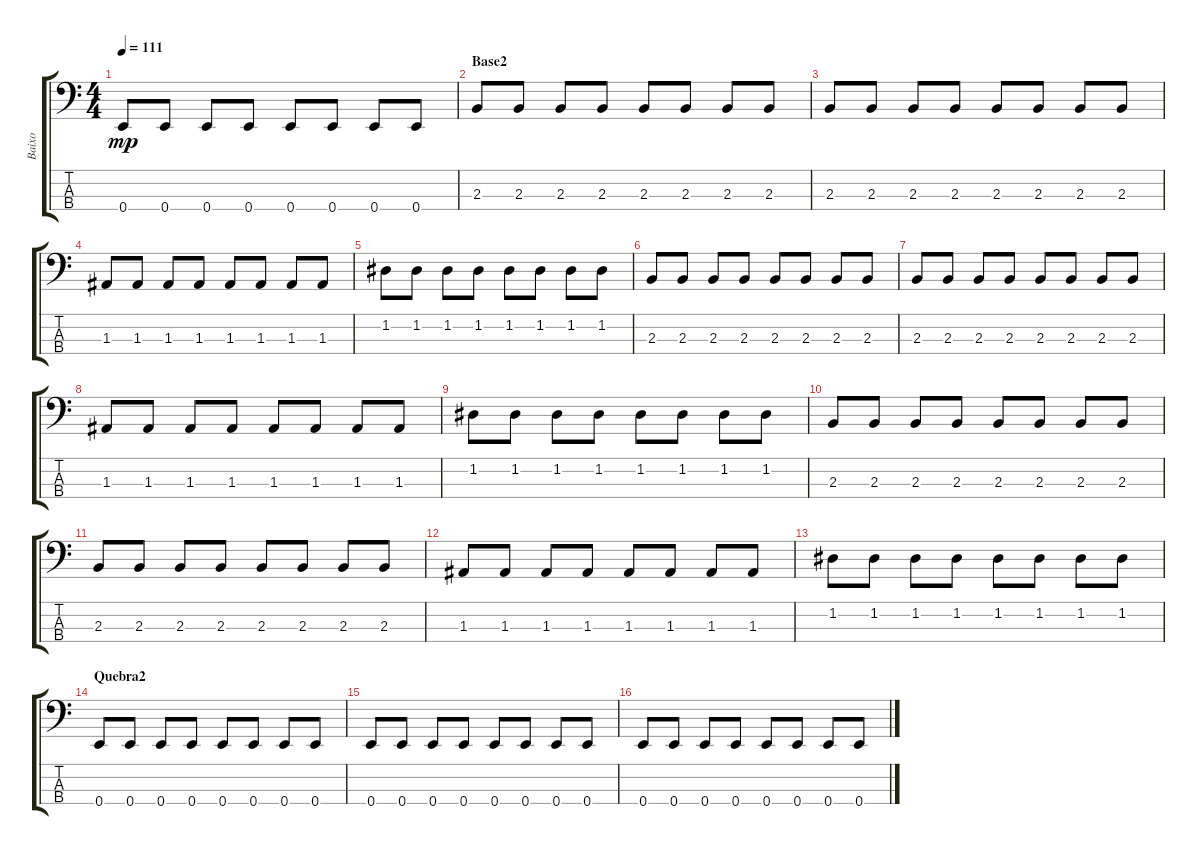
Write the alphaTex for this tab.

\track ("Baixo" "Baixo") {instrument electricbassfinger}
\staff {score tabs}
\tuning (G2 D2 A1 E1) {hide}
\ts (4 4)
\tempo 111
\clef f4
\ks c
0.4.8{dy mp} 0.4.8 0.4.8 0.4.8 0.4.8 0.4.8 0.4.8 0.4.8 |
\section ("" "Base2")
2.3.8 2.3.8 2.3.8 2.3.8 2.3.8 2.3.8 2.3.8 2.3.8 |
2.3.8 2.3.8 2.3.8 2.3.8 2.3.8 2.3.8 2.3.8 2.3.8 |
1.3.8 1.3.8 1.3.8 1.3.8 1.3.8 1.3.8 1.3.8 1.3.8 |
1.2.8 1.2.8 1.2.8 1.2.8 1.2.8 1.2.8 1.2.8 1.2.8 |
2.3.8 2.3.8 2.3.8 2.3.8 2.3.8 2.3.8 2.3.8 2.3.8 |
2.3.8 2.3.8 2.3.8 2.3.8 2.3.8 2.3.8 2.3.8 2.3.8 |
1.3.8 1.3.8 1.3.8 1.3.8 1.3.8 1.3.8 1.3.8 1.3.8 |
1.2.8 1.2.8 1.2.8 1.2.8 1.2.8 1.2.8 1.2.8 1.2.8 |
2.3.8 2.3.8 2.3.8 2.3.8 2.3.8 2.3.8 2.3.8 2.3.8 |
2.3.8 2.3.8 2.3.8 2.3.8 2.3.8 2.3.8 2.3.8 2.3.8 |
1.3.8 1.3.8 1.3.8 1.3.8 1.3.8 1.3.8 1.3.8 1.3.8 |
1.2.8 1.2.8 1.2.8 1.2.8 1.2.8 1.2.8 1.2.8 1.2.8 |
\section ("" "Quebra2")
0.4.8 0.4.8 0.4.8 0.4.8 0.4.8 0.4.8 0.4.8 0.4.8 |
0.4.8 0.4.8 0.4.8 0.4.8 0.4.8 0.4.8 0.4.8 0.4.8 |
0.4.8 0.4.8 0.4.8 0.4.8 0.4.8 0.4.8 0.4.8 0.4.8
